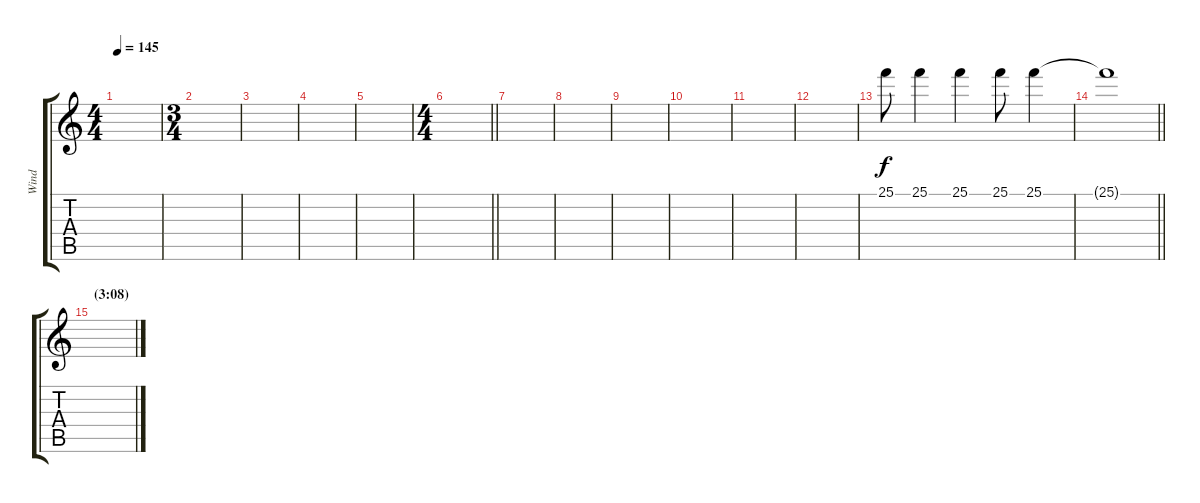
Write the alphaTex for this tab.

\track ("Wind" "Wind") {instrument flute}
\staff {score tabs}
\tuning (E4 B3 G3 D3 A2 E2) {hide}
\ts (4 4)
\tempo 145
\clef g2
\ks c
|
\ts (3 4)
|
|
|
|
\ts (4 4)
\barLineRight lightlight
|
|
|
|
|
|
|
25.1.8 25.1.4 25.1.4 25.1.8 25.1.4 |
\barLineRight lightlight
25.1{t}.1 |
\section ("" "(3:08)")
